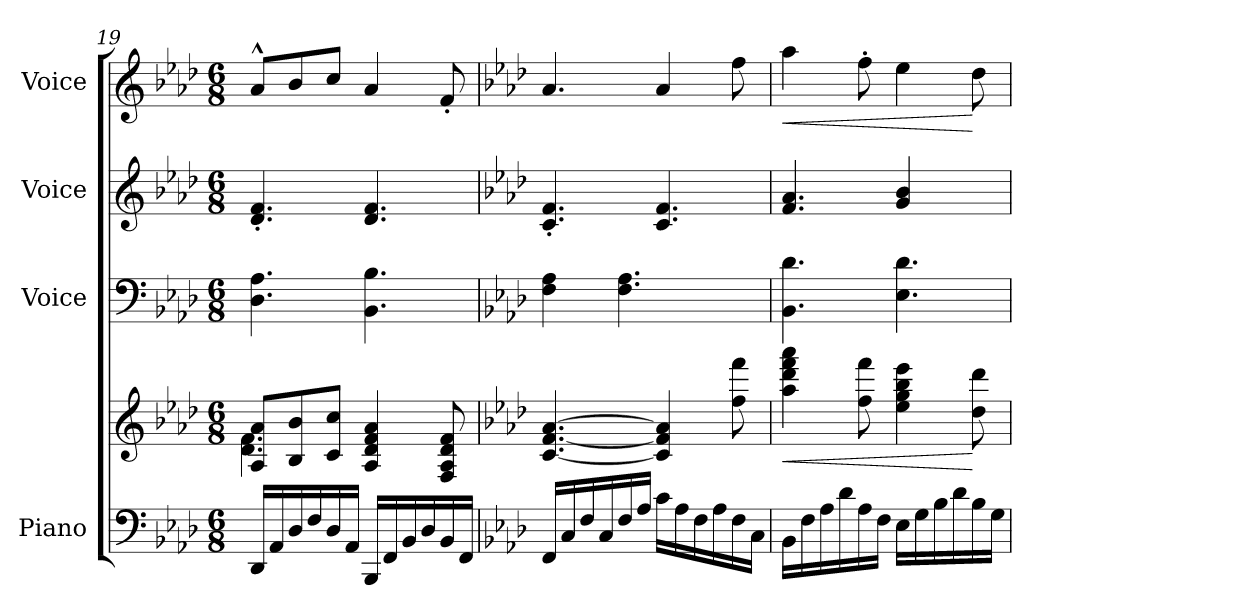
**kern	**kern	**dynam	**kern	**kern	**kern	**dynam
*part4	*part4	*part4	*part3	*part2	*part1	*part1
*staff5	*staff4	*staff4/5	*staff3	*staff2	*staff1	*staff1
*I"Piano	*	*	*I"Voice	*I"Voice	*I"Voice	*
*I'Piano	*	*	*I'Voice	*I'Voice	*I'Voice	*
*clefF4	*clefG2	*	*clefF4	*clefG2	*clefG2	*
*k[b-e-a-d-]	*k[b-e-a-d-]	*	*k[b-e-a-d-]	*k[b-e-a-d-]	*k[b-e-a-d-]	*
*M6/8	*M6/8	*	*M6/8	*M6/8	*M6/8	*
=19	=19	=19	=19	=19	=19	=19
*	*^	*	*	*	*	*
16DD-/LL	8A-/ 8a-/L	4.d-\ 4.f\	.	4.D-\ 4.A-\	4.d-/'< 4.f/'<	8a-^^</L	.
16AA-/	.	.	.	.	.	.	.
16D-/	8B-/ 8b-/	.	.	.	.	8b-/	.
16F/	.	.	.	.	.	.	.
16D-/	8c/ 8cc/J	.	.	.	.	8cc/J	.
16AA-/JJ	.	.	.	.	.	.	.
16BBB-/LL	4A-/ 4d-/ 4f/ 4a-/	4.ryy	.	4.BB-\ 4.B-\	4.d-/ 4.f/	4a-/	.
16FF/	.	.	.	.	.	.	.
16BB-/	.	.	.	.	.	.	.
16D-/	.	.	.	.	.	.	.
16BB-/	8F/ 8A-/ 8d-/ 8f/	.	.	.	.	8f'</	.
16FF/JJ	.	.	.	.	.	.	.
*	*v	*v	*	*	*	*	*
!!LO:PB:g=z
=20	=20	=20	=20	=20	=20	=20
*k[b-e-a-d-]	*k[b-e-a-d-]	*	*k[b-e-a-d-]	*k[b-e-a-d-]	*k[b-e-a-d-]	*
16FF/LL	[<4.c/ [<4.f/ [>4.a-/	.	4F\ 4A-\	4.c/'< 4.f/'<	4.a-/	.
16C/	.	.	.	.	.	.
16F/	.	.	.	.	.	.
16C/	.	.	.	.	.	.
16F/	.	.	4.F\ 4.A-\	.	.	.
16A-/JJ	.	.	.	.	.	.
16c\LL	4c/] 4f/] 4a-/]	.	.	4.c/ 4.f/	4a-/	.
16A-\	.	.	.	.	.	.
16F\	.	.	.	.	.	.
16A-\	.	.	.	.	.	.
16F\	8ff\ 8fff\	.	8ryy	.	8ff\	.
16C\JJ	.	.	.	.	.	.
=21	=21	=21	=21	=21	=21	=21
!	!	!LO:HP:b	!	!	!	!LO:HP:b
16BB-\LL	4aa-\ 4ddd-\ 4fff\ 4aaa-\	<	4.BB-\ 4.d-\	4.f/ 4.a-/	4aa-\	<
16F\	.	.	.	.	.	.
16A-\	.	.	.	.	.	.
16d-\	.	.	.	.	.	.
16A-\	8ff\ 8fff\	.	.	.	8ff'<\	.
16F\JJ	.	.	.	.	.	.
16E-\LL	4ee-\ 4gg\ 4bb-\ 4eee-\	.	4.E-\ 4.d-\	4g/ 4b-/	4ee-\	.
16G\	.	.	.	.	.	.
16B-\	.	.	.	.	.	.
16d-\	.	.	.	.	.	.
16B-\	8dd-\ 8ddd-\	[	.	8ryy	8dd-\	[
16G\JJ	.	.	.	.	.	.
=	=	=	=	=	=	=
*-	*-	*-	*-	*-	*-	*-
